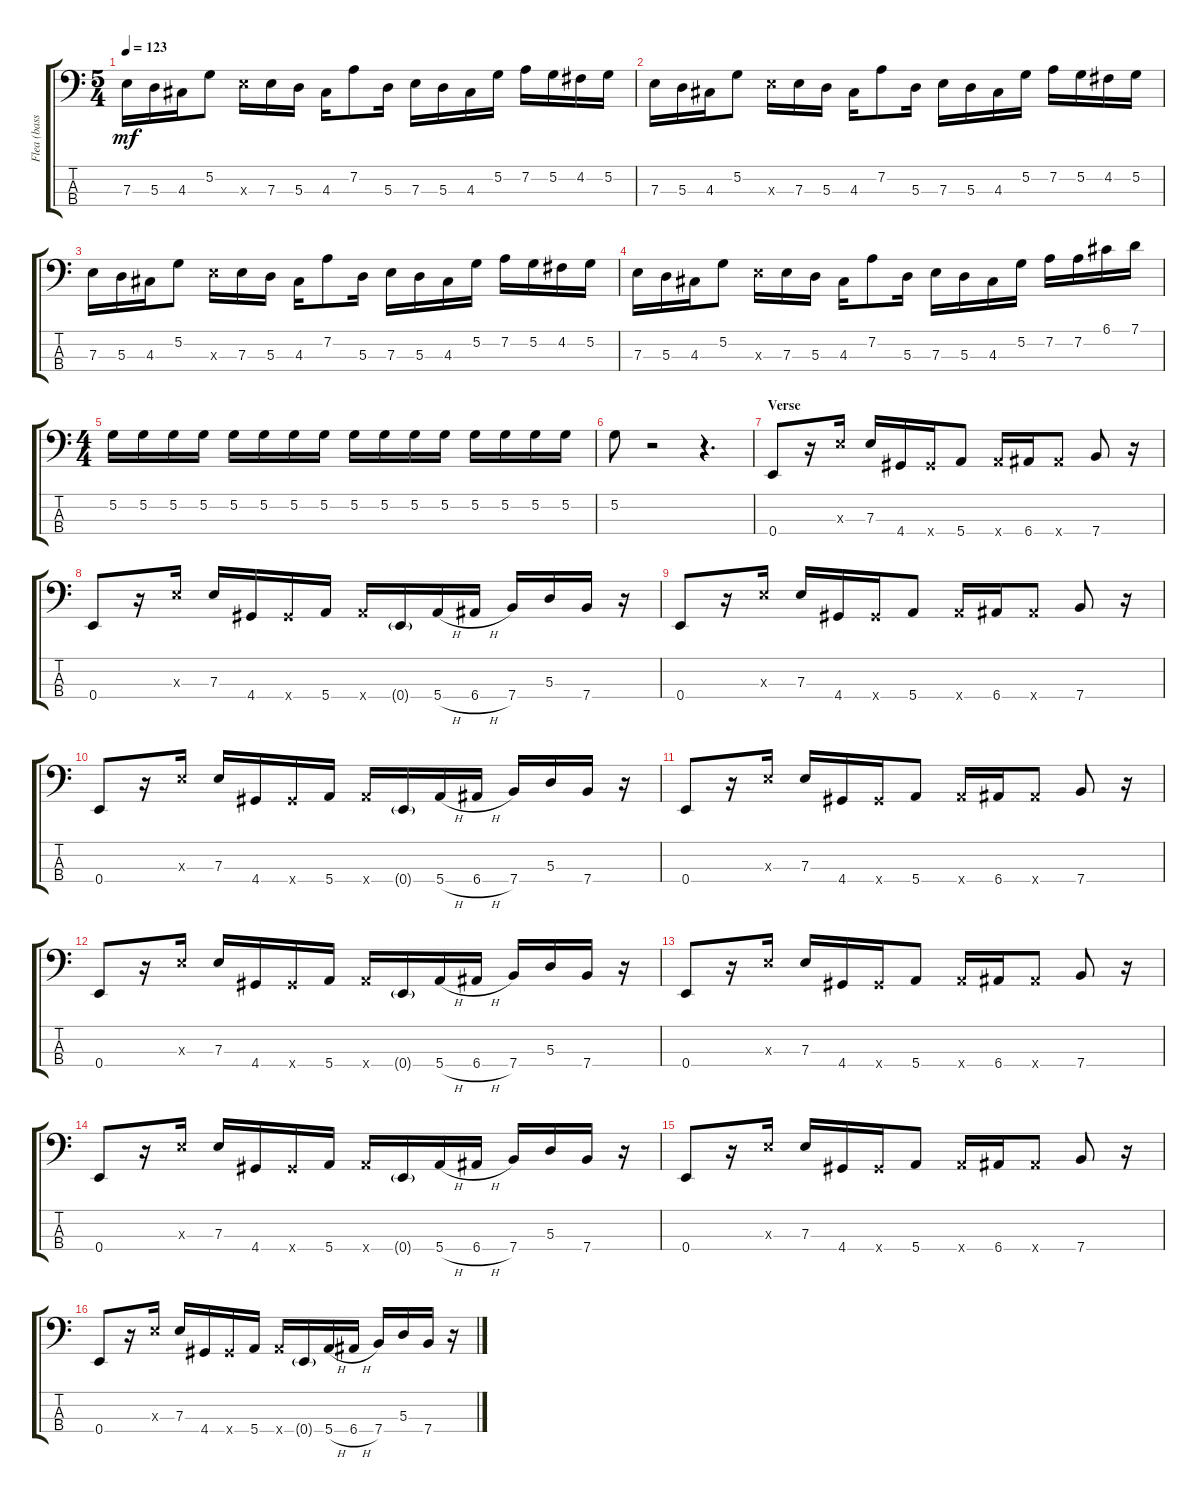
\track ("Flea (bass)" "Flea (bass") {instrument electricbassfinger}
\staff {score tabs}
\tuning (G2 D2 A1 E1) {hide}
\ts (5 4)
\tempo 123
\clef f4
\ks c
7.3.16{dy mf} 5.3.16 4.3.16 5.2.8 7.3{x}.16 7.3.16 5.3.16 4.3.16 7.2.8 5.3.16 7.3.16 5.3.16 4.3.16 5.2.16 7.2.16 5.2.16 4.2.16 5.2.16 |
7.3.16 5.3.16 4.3.16 5.2.8 7.3{x}.16 7.3.16 5.3.16 4.3.16 7.2.8 5.3.16 7.3.16 5.3.16 4.3.16 5.2.16 7.2.16 5.2.16 4.2.16 5.2.16 |
7.3.16 5.3.16 4.3.16 5.2.8 7.3{x}.16 7.3.16 5.3.16 4.3.16 7.2.8 5.3.16 7.3.16 5.3.16 4.3.16 5.2.16 7.2.16 5.2.16 4.2.16 5.2.16 |
7.3.16 5.3.16 4.3.16 5.2.8 7.3{x}.16 7.3.16 5.3.16 4.3.16 7.2.8 5.3.16 7.3.16 5.3.16 4.3.16 5.2.16 7.2.16 7.2.16 6.1.16 7.1.16 |
\ts (4 4)
5.2.16 5.2.16 5.2.16 5.2.16 5.2.16 5.2.16 5.2.16 5.2.16 5.2.16 5.2.16 5.2.16 5.2.16 5.2.16 5.2.16 5.2.16 5.2.16 |
5.2.8 r.2 r.4{d} |
\section ("" "Verse")
0.4.8 r.16 7.3{x}.16 7.3.16 4.4.16 4.4{x}.16 5.4.8 5.4{x}.16 6.4.16 6.4{x}.8 7.4.8 r.16 |
0.4.8 r.16 7.3{x}.16 7.3.16 4.4.16 4.4{x}.16 5.4.16 5.4{x}.16 0.4{g}.16 5.4{h}.16 6.4{h}.16 7.4.16 5.3.16 7.4.16 r.16 |
0.4.8 r.16 7.3{x}.16 7.3.16 4.4.16 4.4{x}.16 5.4.8 5.4{x}.16 6.4.16 6.4{x}.8 7.4.8 r.16 |
0.4.8 r.16 7.3{x}.16 7.3.16 4.4.16 4.4{x}.16 5.4.16 5.4{x}.16 0.4{g}.16 5.4{h}.16 6.4{h}.16 7.4.16 5.3.16 7.4.16 r.16 |
0.4.8 r.16 7.3{x}.16 7.3.16 4.4.16 4.4{x}.16 5.4.8 5.4{x}.16 6.4.16 6.4{x}.8 7.4.8 r.16 |
0.4.8 r.16 7.3{x}.16 7.3.16 4.4.16 4.4{x}.16 5.4.16 5.4{x}.16 0.4{g}.16 5.4{h}.16 6.4{h}.16 7.4.16 5.3.16 7.4.16 r.16 |
0.4.8 r.16 7.3{x}.16 7.3.16 4.4.16 4.4{x}.16 5.4.8 5.4{x}.16 6.4.16 6.4{x}.8 7.4.8 r.16 |
0.4.8 r.16 7.3{x}.16 7.3.16 4.4.16 4.4{x}.16 5.4.16 5.4{x}.16 0.4{g}.16 5.4{h}.16 6.4{h}.16 7.4.16 5.3.16 7.4.16 r.16 |
0.4.8 r.16 7.3{x}.16 7.3.16 4.4.16 4.4{x}.16 5.4.8 5.4{x}.16 6.4.16 6.4{x}.8 7.4.8 r.16 |
0.4.8 r.16 7.3{x}.16 7.3.16 4.4.16 4.4{x}.16 5.4.16 5.4{x}.16 0.4{g}.16 5.4{h}.16 6.4{h}.16 7.4.16 5.3.16 7.4.16 r.16
